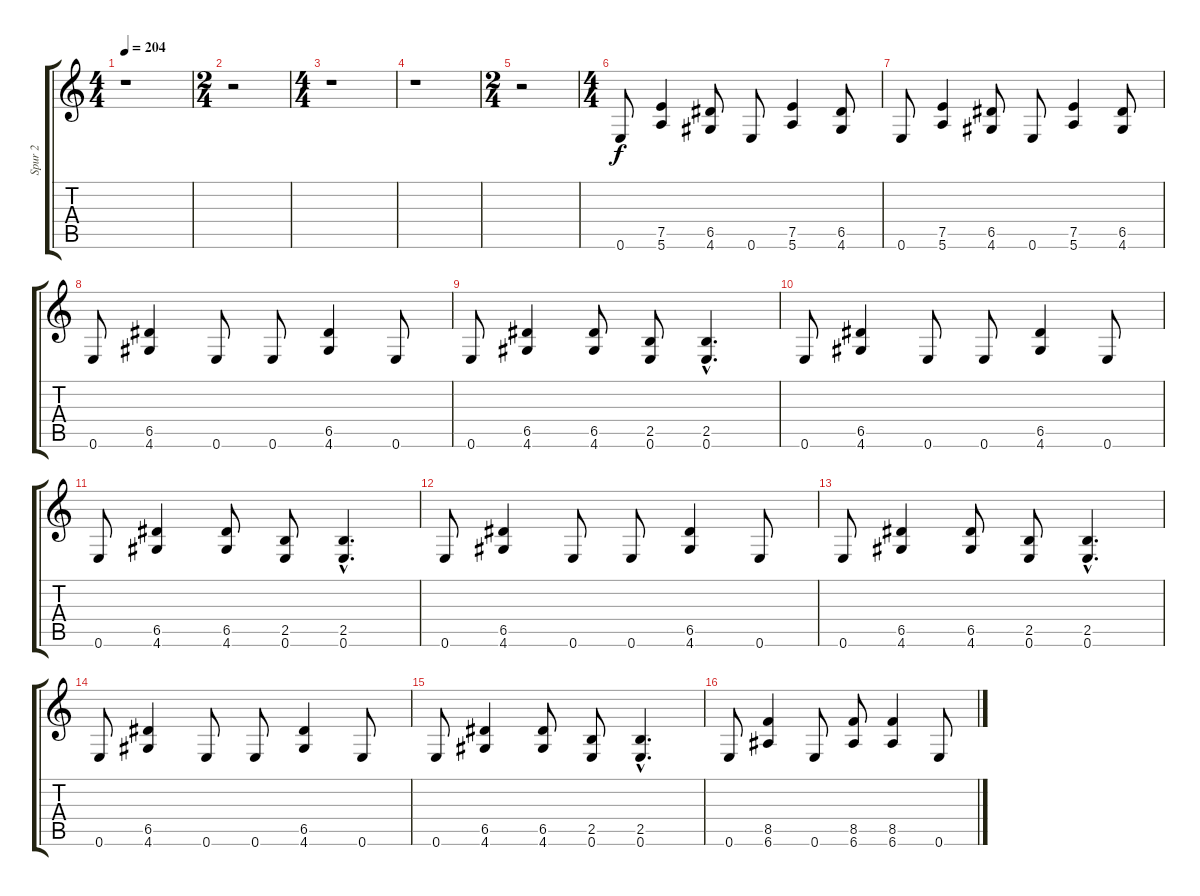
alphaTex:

\track ("Spur 2" "Spur 2") {instrument distortionguitar}
\staff {score tabs}
\tuning (E4 B3 G3 D3 A2 E2) {hide}
\ts (4 4)
\tempo 204
\clef g2
\ks c
r.1{dy f instrument distortionguitar} |
\ts (2 4)
r.2 |
\ts (4 4)
r.1 |
r.1 |
\ts (2 4)
r.2 |
\ts (4 4)
0.6.8 (7.5 5.6).4 (6.5 4.6).8 0.6.8 (7.5 5.6).4 (6.5 4.6).8 |
0.6.8 (7.5 5.6).4 (6.5 4.6).8 0.6.8 (7.5 5.6).4 (6.5 4.6).8 |
0.6.8 (6.5 4.6).4 0.6.8 0.6.8 (6.5 4.6).4 0.6.8 |
0.6.8 (6.5 4.6).4 (6.5 4.6).8 (2.5 0.6).8 (2.5{hac} 0.6{hac}).4{d} |
0.6.8 (6.5 4.6).4 0.6.8 0.6.8 (6.5 4.6).4 0.6.8 |
0.6.8 (6.5 4.6).4 (6.5 4.6).8 (2.5 0.6).8 (2.5{hac} 0.6{hac}).4{d} |
0.6.8 (6.5 4.6).4 0.6.8 0.6.8 (6.5 4.6).4 0.6.8 |
0.6.8 (6.5 4.6).4 (6.5 4.6).8 (2.5 0.6).8 (2.5{hac} 0.6{hac}).4{d} |
0.6.8 (6.5 4.6).4 0.6.8 0.6.8 (6.5 4.6).4 0.6.8 |
0.6.8 (6.5 4.6).4 (6.5 4.6).8 (2.5 0.6).8 (2.5{hac} 0.6{hac}).4{d} |
0.6.8 (8.5 6.6).4 0.6.8 (8.5 6.6).8 (8.5 6.6).4 0.6.8
